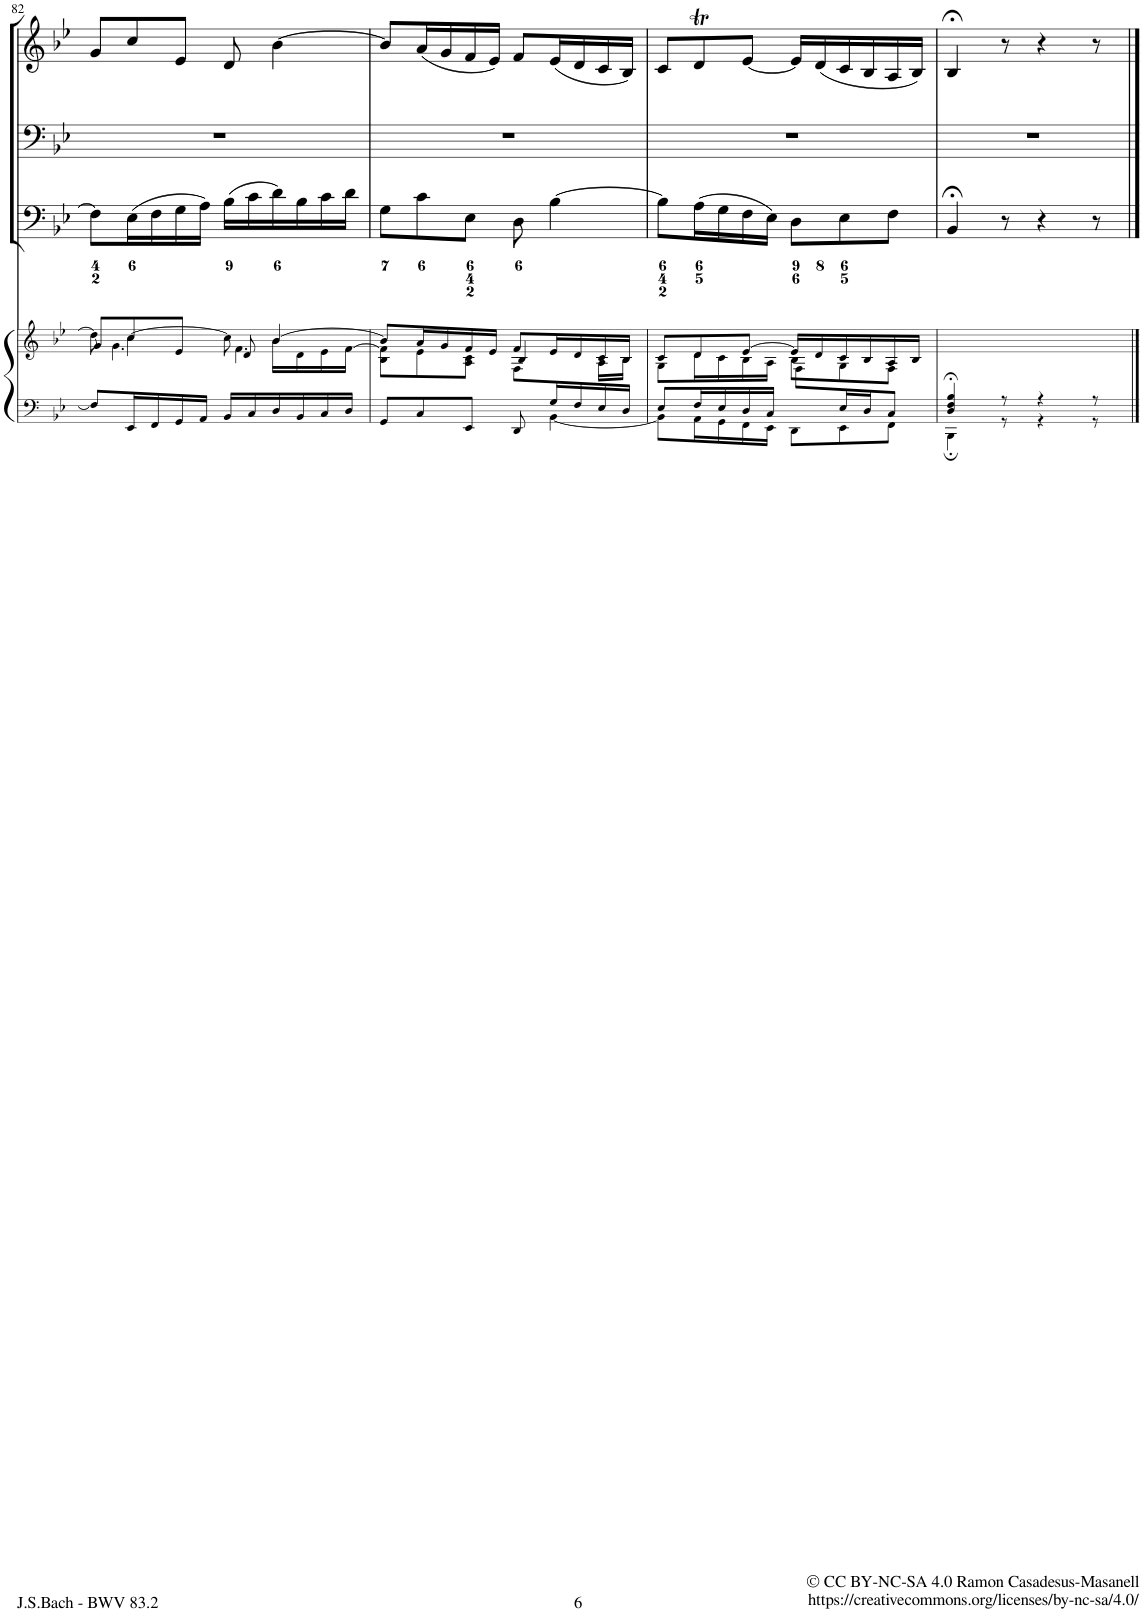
**kern	**kern	**kern	**kern	**kern
*part4	*part4	*part3	*part2	*part1
*staff5	*staff4	*staff3	*staff2	*staff1
*I"Piano reduction	*	*I"Continuo	*I"Basso	*I"Violinio I.II. e Viola.
*I'Pno	*	*	*	*
!!LO:PB:g=z
*clefF4	*clefG2	*clefF4	*clefF4	*clefG2
*k[b-e-]	*k[b-e-]	*k[b-e-]	*k[b-e-]	*k[b-e-]
*M6/8	*M6/8	*M6/8	*M6/8	*M6/8
=82	=82	=82	=82	=82
*	*^	*	*	*
*	*	*^	*	*	*
8F/L]	8g/L	8dd\]	4.g\	8F\L]	2.r	8g/L
16EE-/L	8cc/	[>4cc\	.	(16E-\L	.	8cc/
16FF/	.	.	.	16F\	.	.
16GG/	8e-/J	.	.	16G\	.	8e-/J
16AA/JJ	.	.	.	16A\JJ)	.	.
16BB-/LL	8d/	8cc\]	4.f\	(16B-\LL	.	8d/
16C/	.	.	.	16c\	.	.
16D/	[4b-/	16b-\LL	.	16d\)	.	[4b-\
16BB-/	.	16d\	.	16B-\	.	.
16C/	.	16e-\	.	16c\	.	.
16D/JJ	.	[>16f\JJ	.	16d\JJ	.	.
=83	=83	=83	=83	=83	=83	=83
*^	*	*	*	*	*	*
8GG/L	4.ryy	8b-/L]	8B-\ 8f\]L	4.ryy	8G\L	2.r	8b-/L]
8C/	.	16a/L	8e-\	.	8c\	.	(16a/L
.	.	16g/	.	.	.	.	16g/
8EE-/J	.	16f/	8A\ 8c\J	.	8E-\J	.	16f/
.	.	16e-/JJ	.	.	.	.	16e-/JJ)
8ryy	8DD/	8f/L	4B-/	8F\L	8D\	.	8f/L
16G/L	[4BB-\	16e-/L	.	4ryy	[4B-\	.	(16e-/L
16F/	.	16d/	.	.	.	.	16d/
16E-/	.	16c/	16A\LL	.	.	.	16c/
16D/JJ	.	16B-/JJ	16B-\JJ	.	.	.	16B-/JJ)
=84	=84	=84	=84	=84	=84	=84	=84
8E-/L	8BB-\L]	8c/L	8G\L	4.ryy	8B-\L]	2.r	8c/L
16F/L	16AA\L	8d/	16d\L	.	(16A\L	.	8dt/
16E-/	16GG\	.	16c\	.	16G\	.	.
16D/	16FF\	[8e-/J	16B-\	.	16F\	.	[8e-/J
16C/JJ	16EE-\JJ	.	16A\JJ	.	16E-\JJ)	.	.
8ryy	8DD\L	16e-/LL]	8B-\L	8F\L	8D\L	.	16e-/LL]
.	.	16d/	.	.	.	.	(16d/
16E-/L	8EE-\	16c/	8G\	4ryy	8E-\	.	16c/
16D/J	.	16B-/	.	.	.	.	16B-/
8C/J	8FF\J	16A/	8F\J	.	8F\J	.	16A/
.	.	16B-/JJ	.	.	.	.	16B-/JJ)
*	*	*v	*v	*v	*	*	*
=85	=85	=85	=85	=85	=85
4D/;< 4F/;< 4B-/;<	4BBB-;\	2.ryy	4BB-;</	2.r	4B-;</
8r	8r	.	8r	.	8r
4r	4r	.	4r	.	4r
8r	8r	.	8r	.	8r
*v	*v	*	*	*	*
==	==	==	==	==
*-	*-	*-	*-	*-
